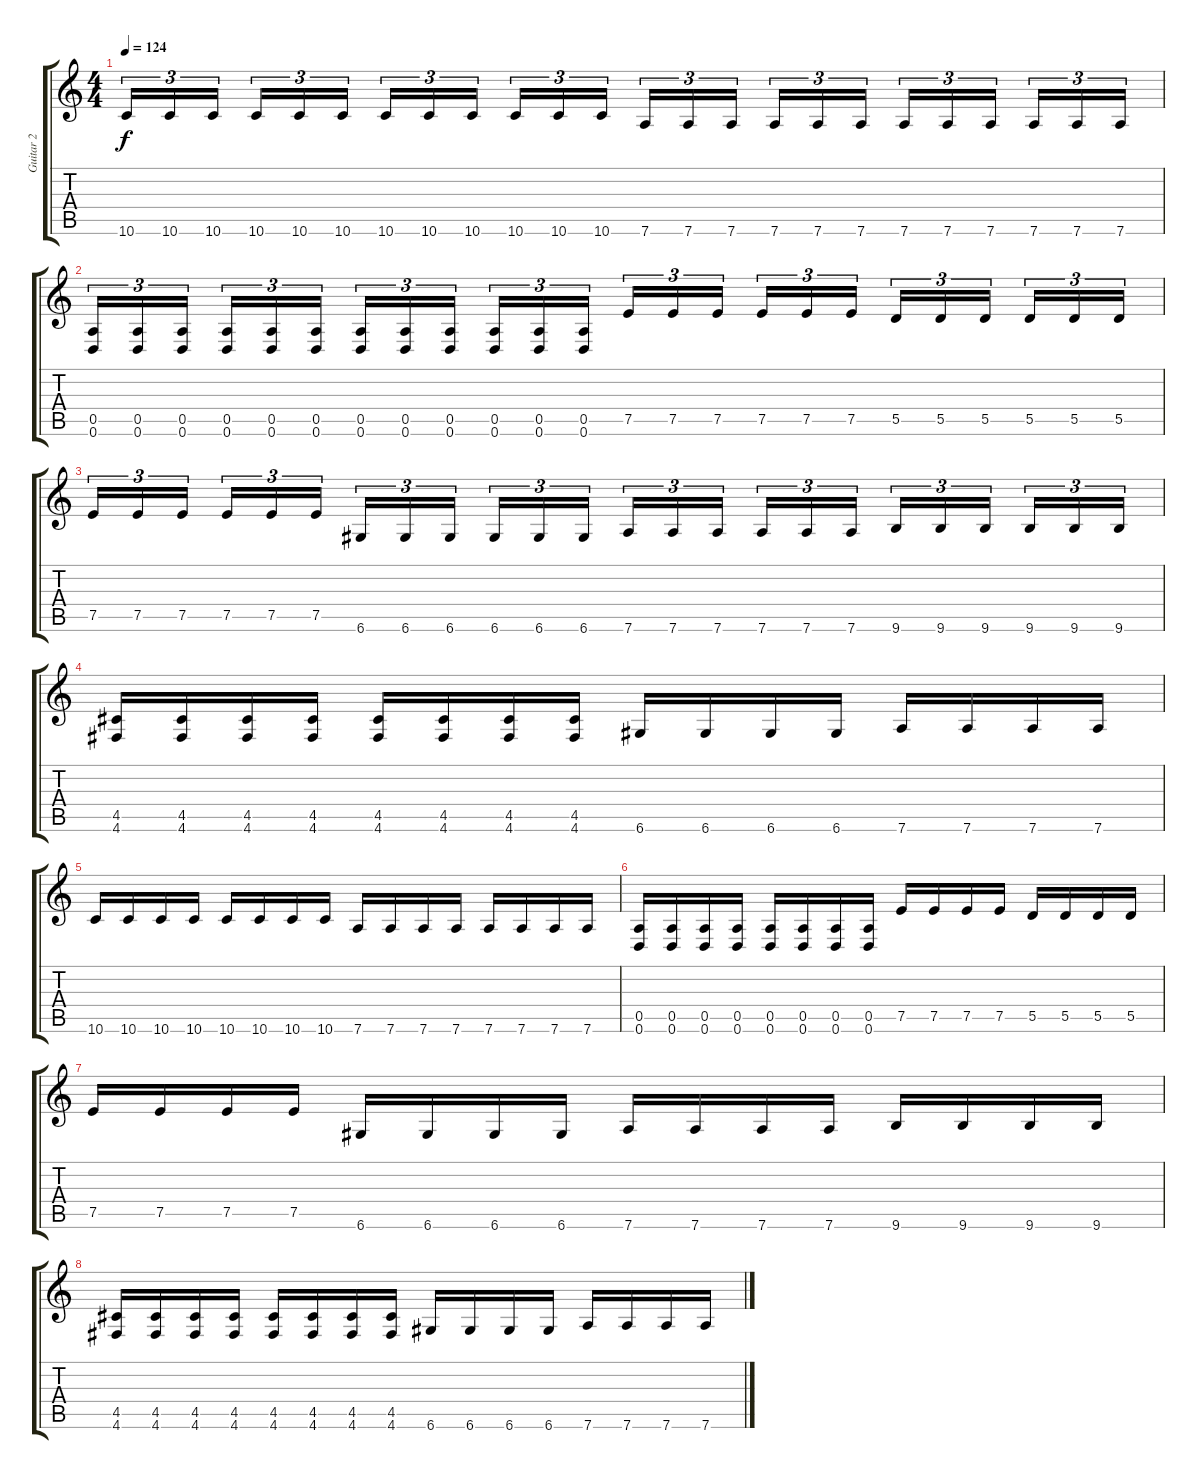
\track ("Guitar 2" "Guitar 2") {instrument distortionguitar}
\staff {score tabs}
\tuning (E4 B3 G3 D3 A2 D2) {hide}
\ts (4 4)
\tempo 124
\clef g2
\ks c
10.6.16{tu (3 2) dy f} 10.6.16{tu (3 2)} 10.6.16{tu (3 2)} 10.6.16{tu (3 2)} 10.6.16{tu (3 2)} 10.6.16{tu (3 2)} 10.6.16{tu (3 2)} 10.6.16{tu (3 2)} 10.6.16{tu (3 2)} 10.6.16{tu (3 2)} 10.6.16{tu (3 2)} 10.6.16{tu (3 2)} 7.6.16{tu (3 2)} 7.6.16{tu (3 2)} 7.6.16{tu (3 2)} 7.6.16{tu (3 2)} 7.6.16{tu (3 2)} 7.6.16{tu (3 2)} 7.6.16{tu (3 2)} 7.6.16{tu (3 2)} 7.6.16{tu (3 2)} 7.6.16{tu (3 2)} 7.6.16{tu (3 2)} 7.6.16{tu (3 2)} |
(0.5 0.6).16{tu (3 2)} (0.5 0.6).16{tu (3 2)} (0.5 0.6).16{tu (3 2)} (0.5 0.6).16{tu (3 2)} (0.5 0.6).16{tu (3 2)} (0.5 0.6).16{tu (3 2)} (0.5 0.6).16{tu (3 2)} (0.5 0.6).16{tu (3 2)} (0.5 0.6).16{tu (3 2)} (0.5 0.6).16{tu (3 2)} (0.5 0.6).16{tu (3 2)} (0.5 0.6).16{tu (3 2)} 7.5.16{tu (3 2)} 7.5.16{tu (3 2)} 7.5.16{tu (3 2)} 7.5.16{tu (3 2)} 7.5.16{tu (3 2)} 7.5.16{tu (3 2)} 5.5.16{tu (3 2)} 5.5.16{tu (3 2)} 5.5.16{tu (3 2)} 5.5.16{tu (3 2)} 5.5.16{tu (3 2)} 5.5.16{tu (3 2)} |
7.5.16{tu (3 2)} 7.5.16{tu (3 2)} 7.5.16{tu (3 2)} 7.5.16{tu (3 2)} 7.5.16{tu (3 2)} 7.5.16{tu (3 2)} 6.6.16{tu (3 2)} 6.6.16{tu (3 2)} 6.6.16{tu (3 2)} 6.6.16{tu (3 2)} 6.6.16{tu (3 2)} 6.6.16{tu (3 2)} 7.6.16{tu (3 2)} 7.6.16{tu (3 2)} 7.6.16{tu (3 2)} 7.6.16{tu (3 2)} 7.6.16{tu (3 2)} 7.6.16{tu (3 2)} 9.6.16{tu (3 2)} 9.6.16{tu (3 2)} 9.6.16{tu (3 2)} 9.6.16{tu (3 2)} 9.6.16{tu (3 2)} 9.6.16{tu (3 2)} |
(4.5 4.6).16 (4.5 4.6).16 (4.5 4.6).16 (4.5 4.6).16 (4.5 4.6).16 (4.5 4.6).16 (4.5 4.6).16 (4.5 4.6).16 6.6.16 6.6.16 6.6.16 6.6.16 7.6.16 7.6.16 7.6.16 7.6.16 |
10.6.16 10.6.16 10.6.16 10.6.16 10.6.16 10.6.16 10.6.16 10.6.16 7.6.16 7.6.16 7.6.16 7.6.16 7.6.16 7.6.16 7.6.16 7.6.16 |
(0.5 0.6).16 (0.5 0.6).16 (0.5 0.6).16 (0.5 0.6).16 (0.5 0.6).16 (0.5 0.6).16 (0.5 0.6).16 (0.5 0.6).16 7.5.16 7.5.16 7.5.16 7.5.16 5.5.16 5.5.16 5.5.16 5.5.16 |
7.5.16 7.5.16 7.5.16 7.5.16 6.6.16 6.6.16 6.6.16 6.6.16 7.6.16 7.6.16 7.6.16 7.6.16 9.6.16 9.6.16 9.6.16 9.6.16 |
(4.5 4.6).16 (4.5 4.6).16 (4.5 4.6).16 (4.5 4.6).16 (4.5 4.6).16 (4.5 4.6).16 (4.5 4.6).16 (4.5 4.6).16 6.6.16 6.6.16 6.6.16 6.6.16 7.6.16 7.6.16 7.6.16 7.6.16
